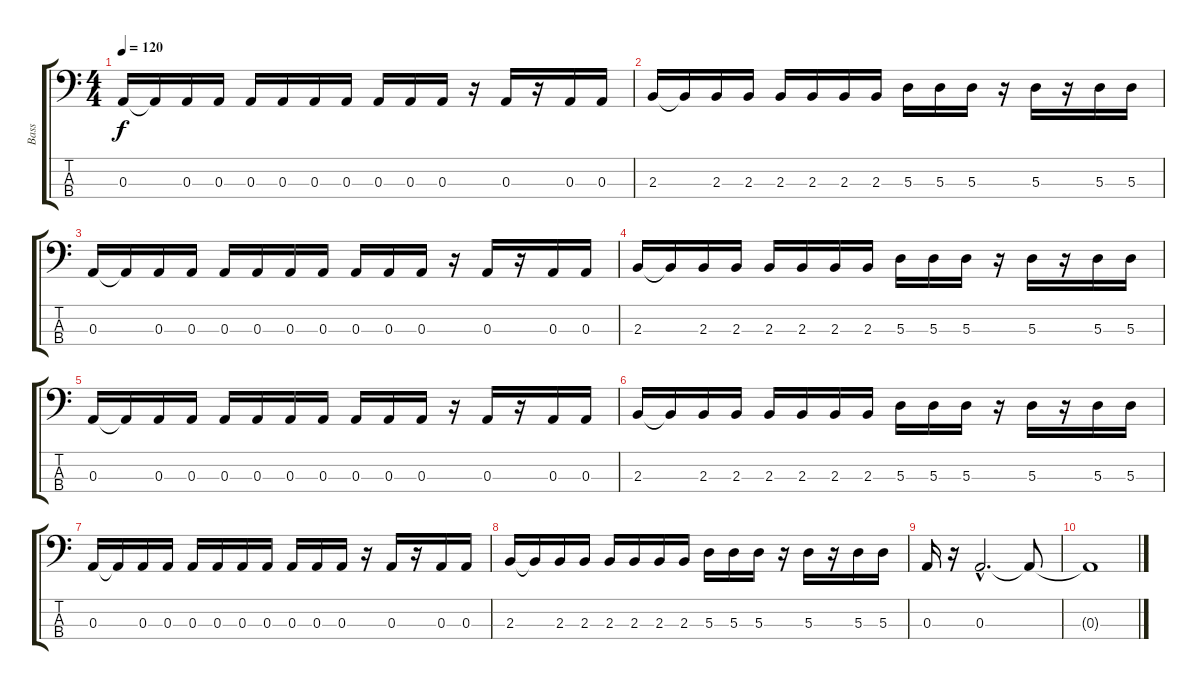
\track ("Bass" "Bass") {instrument electricbasspick}
\staff {score tabs}
\tuning (G2 D2 A1 E1) {hide}
\ts (4 4)
\tempo 120
\clef f4
\ks c
0.3.16{dy f} 0.3{t}.16 0.3.16 0.3.16 0.3.16 0.3.16 0.3.16 0.3.16 0.3.16 0.3.16 0.3.16 r.16 0.3.16 r.16 0.3.16 0.3.16 |
2.3.16 2.3{t}.16 2.3.16 2.3.16 2.3.16 2.3.16 2.3.16 2.3.16 5.3.16 5.3.16 5.3.16 r.16 5.3.16 r.16 5.3.16 5.3.16 |
0.3.16 0.3{t}.16 0.3.16 0.3.16 0.3.16 0.3.16 0.3.16 0.3.16 0.3.16 0.3.16 0.3.16 r.16 0.3.16 r.16 0.3.16 0.3.16 |
2.3.16 2.3{t}.16 2.3.16 2.3.16 2.3.16 2.3.16 2.3.16 2.3.16 5.3.16 5.3.16 5.3.16 r.16 5.3.16 r.16 5.3.16 5.3.16 |
0.3.16 0.3{t}.16 0.3.16 0.3.16 0.3.16 0.3.16 0.3.16 0.3.16 0.3.16 0.3.16 0.3.16 r.16 0.3.16 r.16 0.3.16 0.3.16 |
2.3.16 2.3{t}.16 2.3.16 2.3.16 2.3.16 2.3.16 2.3.16 2.3.16 5.3.16 5.3.16 5.3.16 r.16 5.3.16 r.16 5.3.16 5.3.16 |
0.3.16 0.3{t}.16 0.3.16 0.3.16 0.3.16 0.3.16 0.3.16 0.3.16 0.3.16 0.3.16 0.3.16 r.16 0.3.16 r.16 0.3.16 0.3.16 |
2.3.16 2.3{t}.16 2.3.16 2.3.16 2.3.16 2.3.16 2.3.16 2.3.16 5.3.16 5.3.16 5.3.16 r.16 5.3.16 r.16 5.3.16 5.3.16 |
0.3.16 r.16 0.3{hac}.2{d} 0.3{t}.8 |
0.3{t}.1
